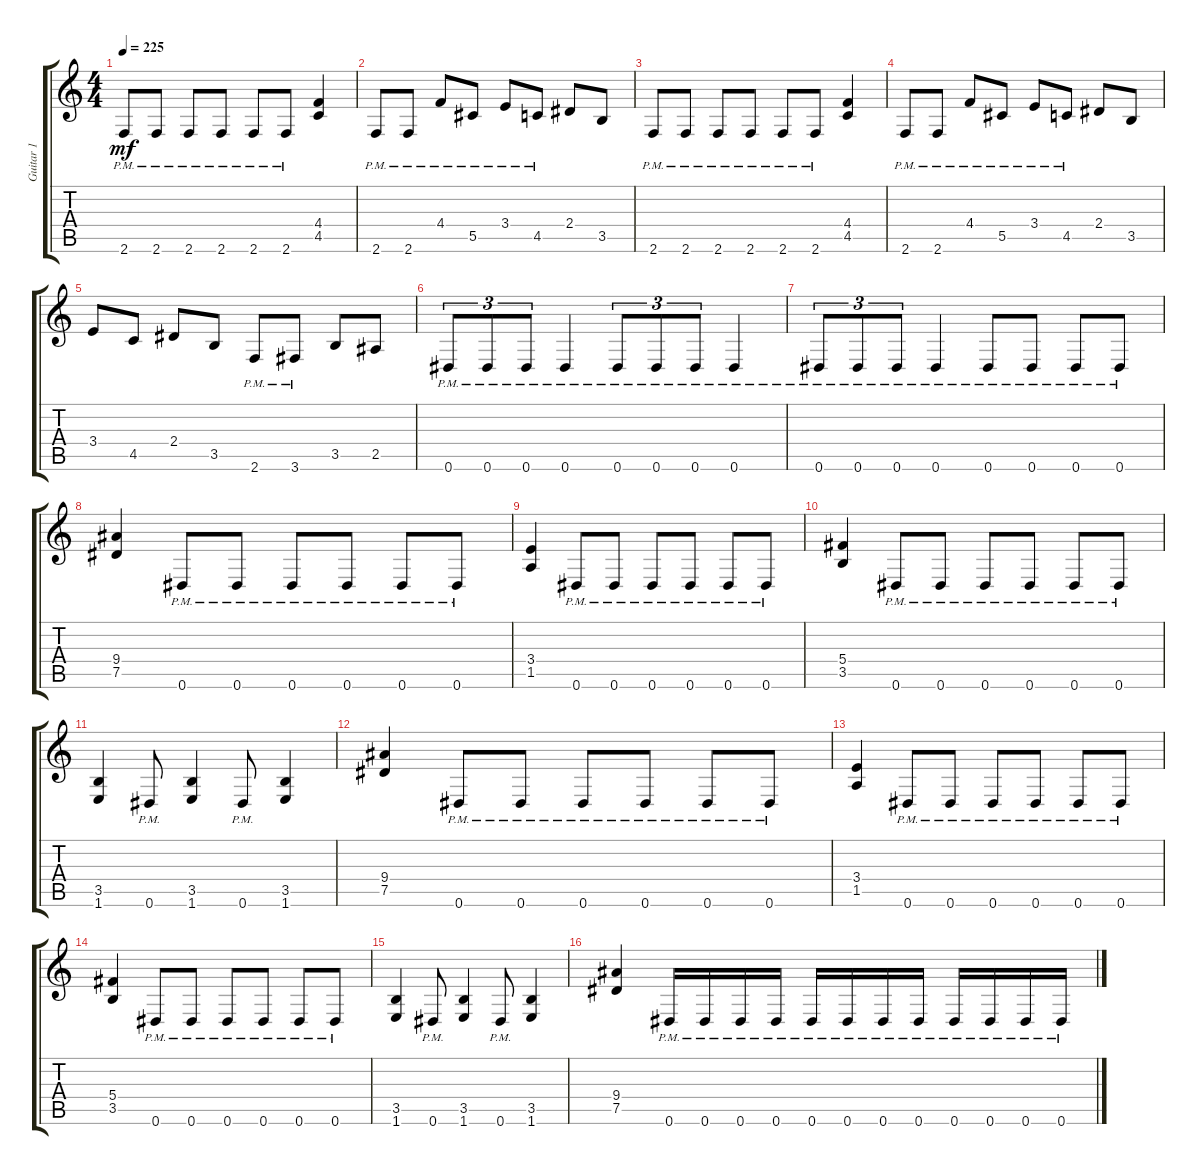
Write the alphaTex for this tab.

\track ("Guitar 1" "Guitar 1") {instrument distortionguitar}
\staff {score tabs}
\tuning (Eb4 Bb3 Gb3 Db3 Ab2 Eb2) {hide}
\ts (4 4)
\tempo 225
\clef g2
\ks c
2.6{pm}.8{dy mf} 2.6{pm}.8 2.6{pm}.8 2.6{pm}.8 2.6{pm}.8 2.6{pm}.8 (4.4 4.5).4 |
2.6{pm}.8 2.6{pm}.8 4.4{pm}.8 5.5{pm}.8 3.4{pm}.8 4.5{pm}.8 2.4.8 3.5.8 |
2.6{pm}.8 2.6{pm}.8 2.6{pm}.8 2.6{pm}.8 2.6{pm}.8 2.6{pm}.8 (4.4 4.5).4 |
2.6{pm}.8 2.6{pm}.8 4.4{pm}.8 5.5{pm}.8 3.4{pm}.8 4.5{pm}.8 2.4.8 3.5.8 |
3.4.8 4.5.8 2.4.8 3.5.8 2.6{pm}.8 3.6{pm}.8 3.5.8 2.5.8 |
0.6{pm}.8{tu (3 2)} 0.6{pm}.8{tu (3 2)} 0.6{pm}.8{tu (3 2)} 0.6{pm}.4 0.6{pm}.8{tu (3 2)} 0.6{pm}.8{tu (3 2)} 0.6{pm}.8{tu (3 2)} 0.6{pm}.4 |
0.6{pm}.8{tu (3 2)} 0.6{pm}.8{tu (3 2)} 0.6{pm}.8{tu (3 2)} 0.6{pm}.4 0.6{pm}.8 0.6{pm}.8 0.6{pm}.8 0.6{pm}.8 |
(9.4 7.5).4 0.6{pm}.8 0.6{pm}.8 0.6{pm}.8 0.6{pm}.8 0.6{pm}.8 0.6{pm}.8 |
(3.4 1.5).4 0.6{pm}.8 0.6{pm}.8 0.6{pm}.8 0.6{pm}.8 0.6{pm}.8 0.6{pm}.8 |
(5.4 3.5).4 0.6{pm}.8 0.6{pm}.8 0.6{pm}.8 0.6{pm}.8 0.6{pm}.8 0.6{pm}.8 |
(3.5 1.6).4 0.6{pm}.8 (3.5 1.6).4 0.6{pm}.8 (3.5 1.6).4 |
(9.4 7.5).4 0.6{pm}.8 0.6{pm}.8 0.6{pm}.8 0.6{pm}.8 0.6{pm}.8 0.6{pm}.8 |
(3.4 1.5).4 0.6{pm}.8 0.6{pm}.8 0.6{pm}.8 0.6{pm}.8 0.6{pm}.8 0.6{pm}.8 |
(5.4 3.5).4 0.6{pm}.8 0.6{pm}.8 0.6{pm}.8 0.6{pm}.8 0.6{pm}.8 0.6{pm}.8 |
(3.5 1.6).4 0.6{pm}.8 (3.5 1.6).4 0.6{pm}.8 (3.5 1.6).4 |
(9.4 7.5).4 0.6{pm}.16 0.6{pm}.16 0.6{pm}.16 0.6{pm}.16 0.6{pm}.16 0.6{pm}.16 0.6{pm}.16 0.6{pm}.16 0.6{pm}.16 0.6{pm}.16 0.6{pm}.16 0.6{pm}.16
